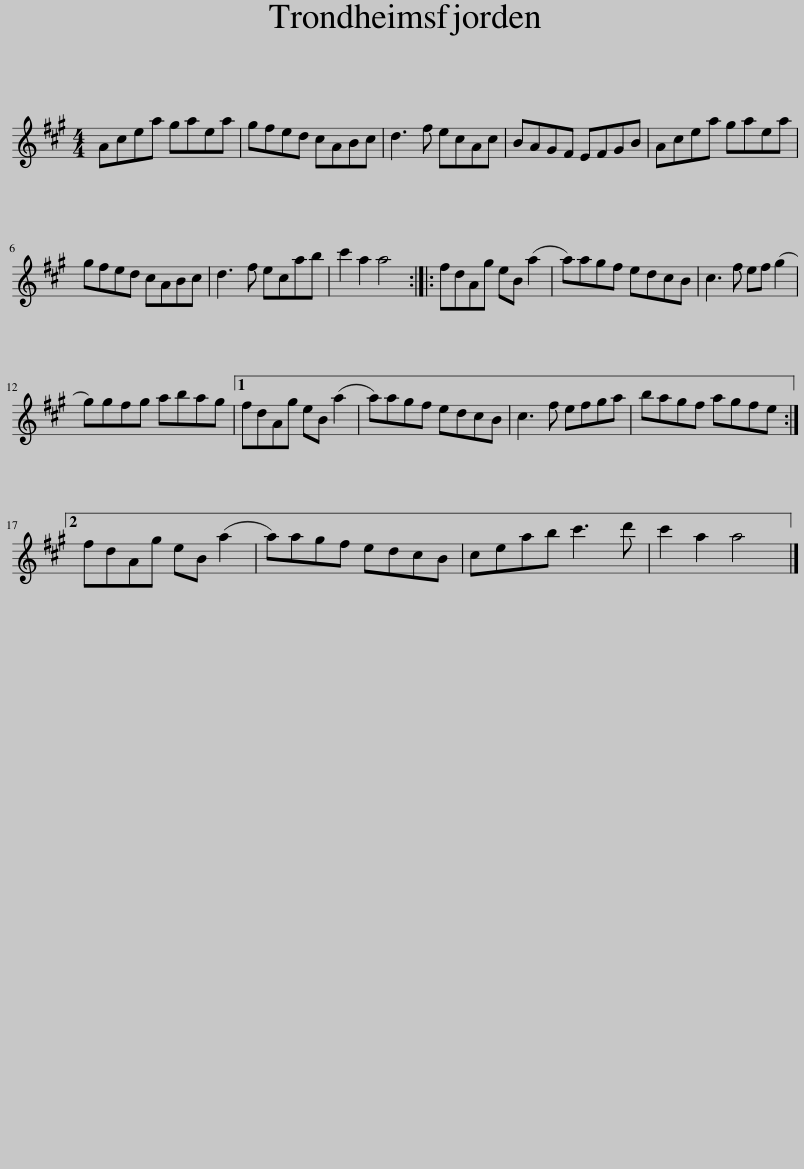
X:1
L:1/8
M:4/4
I:linebreak $
K:A
V:1 treble
V:1
 Acea gaea | gfed cABc | d3 f ecAc | BAGF EFGB | Acea gaea |$ %5
 gfed cABc | d3 f ecab | c'2 a2 a4 :: fdAg eB (a2 | a)agf edcB | %10
 c3 f ef (g2 |$ g)gfg abag |1 fdAg eB (a2 | a)agf edcB | c3 f efga | %15
 bagf agfe :|2$ fdAg eB (a2 | a)agf edcB | ceab c'3 d' | c'2 a2 a4 |] %20
